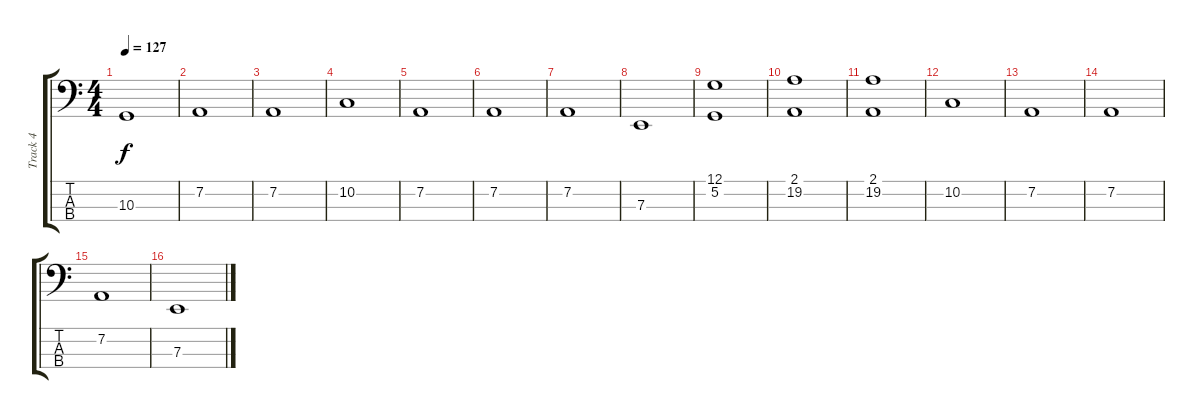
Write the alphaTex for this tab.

\track ("Track 4" "Track 4") {instrument stringensemble1}
\staff {score tabs}
\tuning (G2 D2 A1 E1) {hide}
\ts (4 4)
\tempo 127
\clef f4
\ks c
10.3.1{dy f} |
7.2.1 |
7.2.1 |
10.2.1 |
7.2.1 |
7.2.1 |
7.2.1 |
7.3.1 |
(12.1 5.2).1 |
(2.1 19.2).1 |
(2.1 19.2).1 |
10.2.1 |
7.2.1 |
7.2.1 |
7.2.1 |
7.3.1
